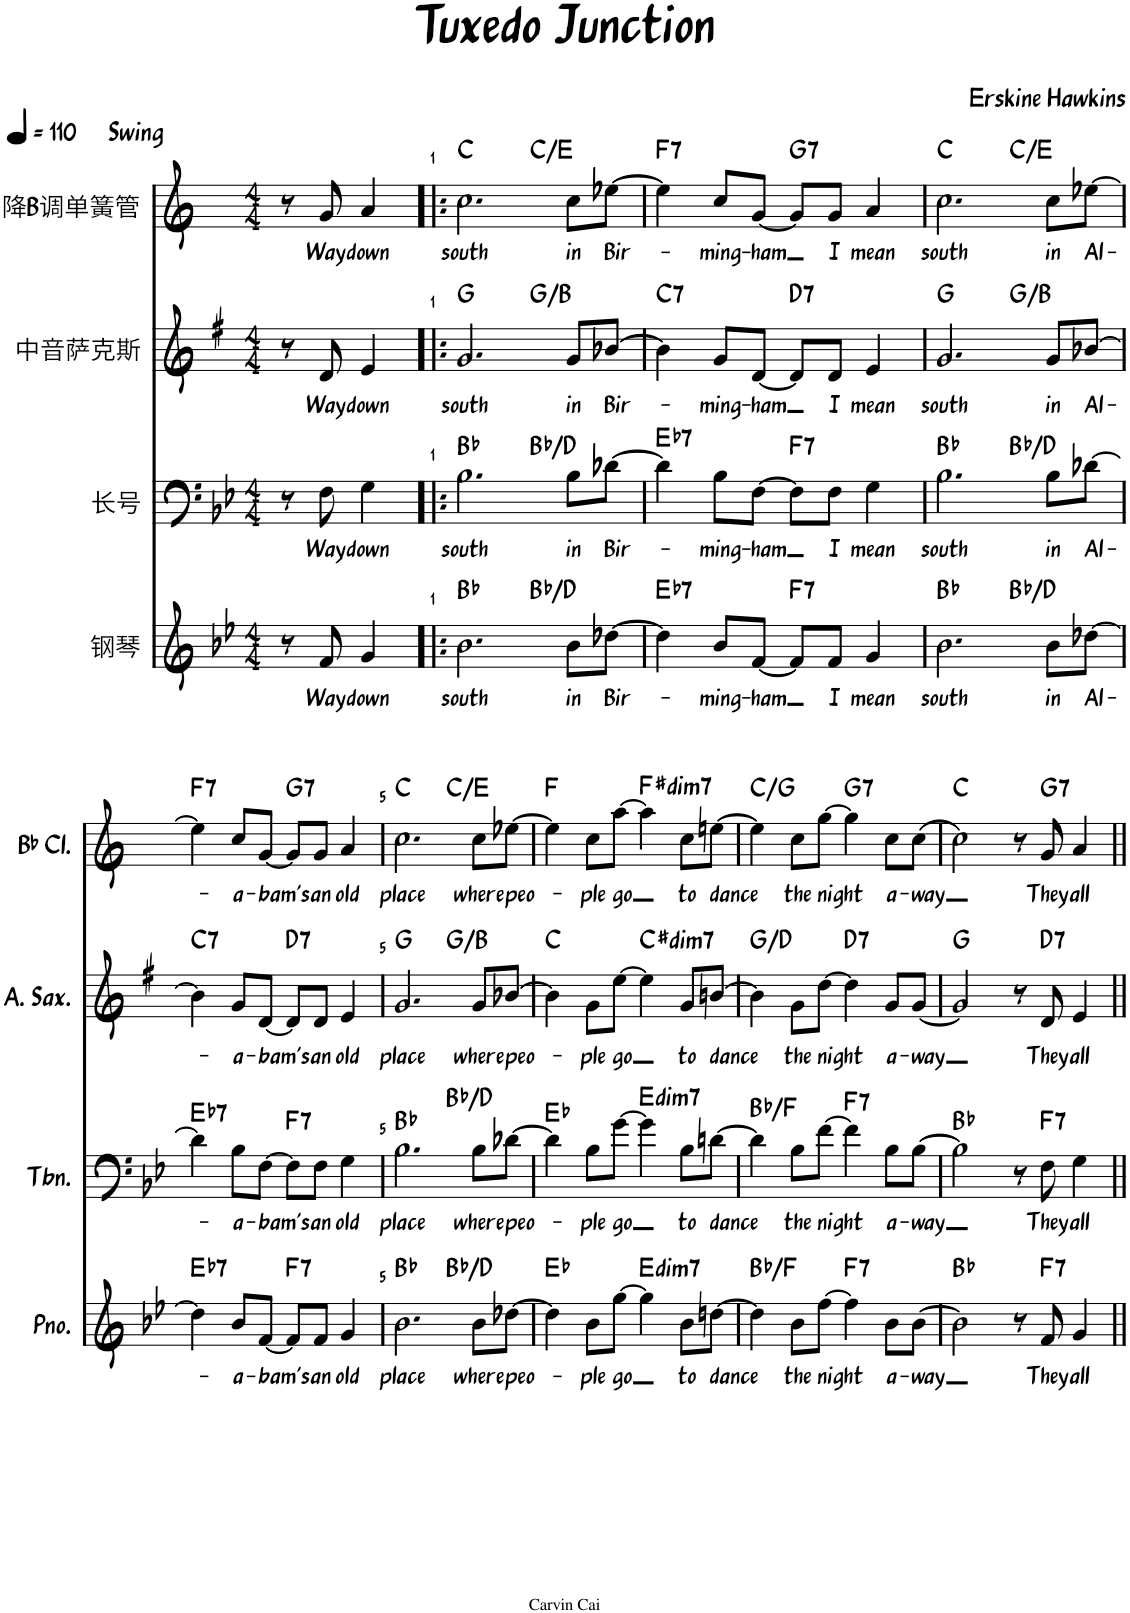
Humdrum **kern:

**kern	**text	**harte	**kern	**text	**harte	**kern	**text	**harte	**kern	**text	**harte
*part4	*part4	*part4	*part3	*part3	*part3	*part2	*part2	*part2	*part1	*part1	*part1
*staff4	*staff4	*	*staff3	*staff3	*	*staff2	*staff2	*	*staff1	*staff1	*
*I"钢琴	*	*	*I"长号	*	*	*I"中音萨克斯	*	*	*I"降B调单簧管	*	*
*clefG2	*	*	*clefF4	*	*	*clefG2	*	*	*clefG2	*	*
*	*	*	*	*	*	*Trd5c9	*	*	*Trd1c2	*	*
*k[b-e-]	*	*	*k[b-e-]	*	*	*k[f#]	*	*	*k[]	*	*
*M4/4	*	*	*M4/4	*	*	*M4/4	*	*	*M4/4	*	*
*MM110	*	*	*MM110	*	*	*MM110	*	*	*MM110	*	*
=	=	=	=	=	=	=	=	=	=	=	=
!	!	!	!	!	!	!	!	!	!LO:TX:a:B:t=Swing	!	!
8r	.	.	8r	.	.	8r	.	.	8r	.	.
!	!LO:LY:b	!	!	!LO:LY:b	!	!	!LO:LY:b	!	!	!LO:LY:b	!
8f/	Way	.	8F\	Way	.	8d/	Way	.	8g/	Way	.
!	!LO:LY:b	!	!	!LO:LY:b	!	!	!LO:LY:b	!	!	!LO:LY:b	!
4g/	down	.	4G\	down	.	4e/	down	.	4a/	down	.
=1!|:	=1!|:	=1!|:	=1!|:	=1!|:	=1!|:	=1!|:	=1!|:	=1!|:	=1!|:	=1!|:	=1!|:
!	!LO:LY:b	!	!	!LO:LY:b	!	!	!LO:LY:b	!	!	!LO:LY:b	!
*^	*	*	*^	*	*	*^	*	*	*^	*	*
2.b-\	2ryy	south	Bb:maj	2.B-\	2ryy	south	Bb:maj	2.g/	2ryy	south	G:maj	2.cc\	2ryy	south	C:maj
.	2ryy	.	Bb:maj/3	.	2ryy	.	Bb:maj/3	.	2ryy	.	G:maj/3	.	2ryy	.	C:maj/3
!	!	!LO:LY:b	!	!	!	!LO:LY:b	!	!	!	!LO:LY:b	!	!	!	!LO:LY:b	!
8b-\L	.	in	.	8B-\L	.	in	.	8g/L	.	in	.	8cc\L	.	in	.
!	!	!LO:LY:b	!	!	!	!LO:LY:b	!	!	!	!LO:LY:b	!	!	!	!LO:LY:b	!
[8dd-X\J	.	Bir-	.	[8d-X\J	.	Bir-	.	[8b-X/J	.	Bir-	.	[8ee-X\J	.	Bir-	.
=2	=2	=2	=2	=2	=2	=2	=2	=2	=2	=2	=2	=2	=2	=2	=2
!	!	!	!LO:H:kt=7	!	!	!	!LO:H:kt=7	!	!	!	!LO:H:kt=7	!	!	!	!LO:H:kt=7
*v	*v	*	*	*	*	*	*	*v	*v	*	*	*v	*v	*	*
*	*	*	*v	*v	*	*	*	*	*	*	*	*
4dd-\]	.	Eb:7	4d-\]	.	Eb:7	4b-\]	.	C:7	4ee-\]	.	F:7
!	!LO:LY:b	!	!	!LO:LY:b	!	!	!LO:LY:b	!	!	!LO:LY:b	!
8b-/L	-ming-	.	8B-\L	-ming-	.	8g/L	-ming-	.	8cc/L	-ming-	.
!	!LO:LY:b	!	!	!LO:LY:b	!	!	!LO:LY:b	!	!	!LO:LY:b	!
[8f/J	-ham	.	[8F\J	-ham	.	[8d/J	-ham	.	[8g/J	-ham	.
!	!	!LO:H:kt=7	!	!	!LO:H:kt=7	!	!	!LO:H:kt=7	!	!	!LO:H:kt=7
8f/L]	.	F:7	8F\L]	.	F:7	8d/L]	.	D:7	8g/L]	.	G:7
!	!LO:LY:b	!	!	!LO:LY:b	!	!	!LO:LY:b	!	!	!LO:LY:b	!
8f/J	I	.	8F\J	I	.	8d/J	I	.	8g/J	I	.
!	!LO:LY:b	!	!	!LO:LY:b	!	!	!LO:LY:b	!	!	!LO:LY:b	!
4g/	mean	.	4G\	mean	.	4e/	mean	.	4a/	mean	.
=3	=3	=3	=3	=3	=3	=3	=3	=3	=3	=3	=3
!	!LO:LY:b	!	!	!LO:LY:b	!	!	!LO:LY:b	!	!	!LO:LY:b	!
*^	*	*	*^	*	*	*^	*	*	*^	*	*
2.b-\	2ryy	south	Bb:maj	2.B-\	2ryy	south	Bb:maj	2.g/	2ryy	south	G:maj	2.cc\	2ryy	south	C:maj
.	2ryy	.	Bb:maj/3	.	2ryy	.	Bb:maj/3	.	2ryy	.	G:maj/3	.	2ryy	.	C:maj/3
!	!	!LO:LY:b	!	!	!	!LO:LY:b	!	!	!	!LO:LY:b	!	!	!	!LO:LY:b	!
8b-\L	.	in	.	8B-\L	.	in	.	8g/L	.	in	.	8cc\L	.	in	.
!	!	!LO:LY:b	!	!	!	!LO:LY:b	!	!	!	!LO:LY:b	!	!	!	!LO:LY:b	!
[8dd-X\J	.	Al-	.	[8d-X\J	.	Al-	.	[8b-X/J	.	Al-	.	[8ee-X\J	.	Al-	.
!!LO:LB:g=z
=4	=4	=4	=4	=4	=4	=4	=4	=4	=4	=4	=4	=4	=4	=4	=4
!	!	!	!LO:H:kt=7	!	!	!	!LO:H:kt=7	!	!	!	!LO:H:kt=7	!	!	!	!LO:H:kt=7
*v	*v	*	*	*	*	*	*	*v	*v	*	*	*v	*v	*	*
*	*	*	*v	*v	*	*	*	*	*	*	*	*
4dd-\]	.	Eb:7	4d-\]	.	Eb:7	4b-\]	.	C:7	4ee-\]	.	F:7
!	!LO:LY:b	!	!	!LO:LY:b	!	!	!LO:LY:b	!	!	!LO:LY:b	!
8b-/L	-a-	.	8B-\L	-a-	.	8g/L	-a-	.	8cc/L	-a-	.
!	!LO:LY:b	!	!	!LO:LY:b	!	!	!LO:LY:b	!	!	!LO:LY:b	!
[8f/J	-bam's	.	[8F\J	-bam's	.	[8d/J	-bam's	.	[8g/J	-bam's	.
!	!	!LO:H:kt=7	!	!	!LO:H:kt=7	!	!	!LO:H:kt=7	!	!	!LO:H:kt=7
8f/L]	.	F:7	8F\L]	.	F:7	8d/L]	.	D:7	8g/L]	.	G:7
!	!LO:LY:b	!	!	!LO:LY:b	!	!	!LO:LY:b	!	!	!LO:LY:b	!
8f/J	an	.	8F\J	an	.	8d/J	an	.	8g/J	an	.
!	!LO:LY:b	!	!	!LO:LY:b	!	!	!LO:LY:b	!	!	!LO:LY:b	!
4g/	old	.	4G\	old	.	4e/	old	.	4a/	old	.
=5	=5	=5	=5	=5	=5	=5	=5	=5	=5	=5	=5
!	!LO:LY:b	!	!	!LO:LY:b	!	!	!LO:LY:b	!	!	!LO:LY:b	!
*^	*	*	*^	*	*	*^	*	*	*^	*	*
2.b-\	2ryy	place	Bb:maj	2.B-\	2ryy	place	Bb:maj	2.g/	2ryy	place	G:maj	2.cc\	2ryy	place	C:maj
.	2ryy	.	Bb:maj/3	.	2ryy	.	Bb:maj/3	.	2ryy	.	G:maj/3	.	2ryy	.	C:maj/3
!	!	!LO:LY:b	!	!	!	!LO:LY:b	!	!	!	!LO:LY:b	!	!	!	!LO:LY:b	!
8b-\L	.	where	.	8B-\L	.	where	.	8g/L	.	where	.	8cc\L	.	where	.
!	!	!LO:LY:b	!	!	!	!LO:LY:b	!	!	!	!LO:LY:b	!	!	!	!LO:LY:b	!
[8dd-X\J	.	peo-	.	[8d-X\J	.	peo-	.	[8b-X/J	.	peo-	.	[8ee-X\J	.	peo-	.
*v	*v	*	*	*	*	*	*	*v	*v	*	*	*v	*v	*	*
*	*	*	*v	*v	*	*	*	*	*	*	*	*
=6	=6	=6	=6	=6	=6	=6	=6	=6	=6	=6	=6
4dd-\]	.	Eb:maj	4d-\]	.	Eb:maj	4b-\]	.	C:maj	4ee-\]	.	F:maj
!	!LO:LY:b	!	!	!LO:LY:b	!	!	!LO:LY:b	!	!	!LO:LY:b	!
8b-\L	-ple	.	8B-\L	-ple	.	8g\L	-ple	.	8cc\L	-ple	.
!	!LO:LY:b	!	!	!LO:LY:b	!	!	!LO:LY:b	!	!	!LO:LY:b	!
[8gg\J	go	.	[8g\J	go	.	[8ee\J	go	.	[8aa\J	go	.
!	!	!LO:H:kt=dim7	!	!	!LO:H:kt=dim7	!	!	!LO:H:kt=dim7	!	!	!LO:H:kt=dim7
4gg\]	.	E:dim7	4g\]	.	E:dim7	4ee\]	.	C#:dim7	4aa\]	.	F#:dim7
!	!LO:LY:b	!	!	!LO:LY:b	!	!	!LO:LY:b	!	!	!LO:LY:b	!
8b-\L	to	.	8B-\L	to	.	8g/L	to	.	8cc\L	to	.
!	!LO:LY:b	!	!	!LO:LY:b	!	!	!LO:LY:b	!	!	!LO:LY:b	!
[8ddn\J	dance	.	[8dn\J	dance	.	[8bn/J	dance	.	[8een\J	dance	.
=7	=7	=7	=7	=7	=7	=7	=7	=7	=7	=7	=7
4dd\]	.	Bb:maj/5	4d\]	.	Bb:maj/5	4b\]	.	G:maj/5	4ee\]	.	C:maj/5
!	!LO:LY:b	!	!	!LO:LY:b	!	!	!LO:LY:b	!	!	!LO:LY:b	!
8b-\L	the	.	8B-\L	the	.	8g\L	the	.	8cc\L	the	.
!	!LO:LY:b	!	!	!LO:LY:b	!	!	!LO:LY:b	!	!	!LO:LY:b	!
[8ff\J	night	.	[8f\J	night	.	[8dd\J	night	.	[8gg\J	night	.
!	!	!LO:H:kt=7	!	!	!LO:H:kt=7	!	!	!LO:H:kt=7	!	!	!LO:H:kt=7
4ff\]	.	F:7	4f\]	.	F:7	4dd\]	.	D:7	4gg\]	.	G:7
!	!LO:LY:b	!	!	!LO:LY:b	!	!	!LO:LY:b	!	!	!LO:LY:b	!
8b-\L	a-	.	8B-\L	a-	.	8g/L	a-	.	8cc\L	a-	.
!	!LO:LY:b	!	!	!LO:LY:b	!	!	!LO:LY:b	!	!	!LO:LY:b	!
[8b-\J	-way	.	[8B-\J	-way	.	[8g/J	-way	.	[8cc\J	-way	.
=8	=8	=8	=8	=8	=8	=8	=8	=8	=8	=8	=8
2b-\]	.	Bb:maj	2B-\]	.	Bb:maj	2g/]	.	G:maj	2cc\]	.	C:maj
8r	.	.	8r	.	.	8r	.	.	8r	.	.
!	!LO:LY:b	!LO:H:kt=7	!	!LO:LY:b	!LO:H:kt=7	!	!LO:LY:b	!LO:H:kt=7	!	!LO:LY:b	!LO:H:kt=7
8f/	They	F:7	8F\	They	F:7	8d/	They	D:7	8g/	They	G:7
!	!LO:LY:b	!	!	!LO:LY:b	!	!	!LO:LY:b	!	!	!LO:LY:b	!
4g/	all	.	4G\	all	.	4e/	all	.	4a/	all	.
=||	=||	=||	=||	=||	=||	=||	=||	=||	=||	=||	=||
*-	*-	*-	*-	*-	*-	*-	*-	*-	*-	*-	*-
